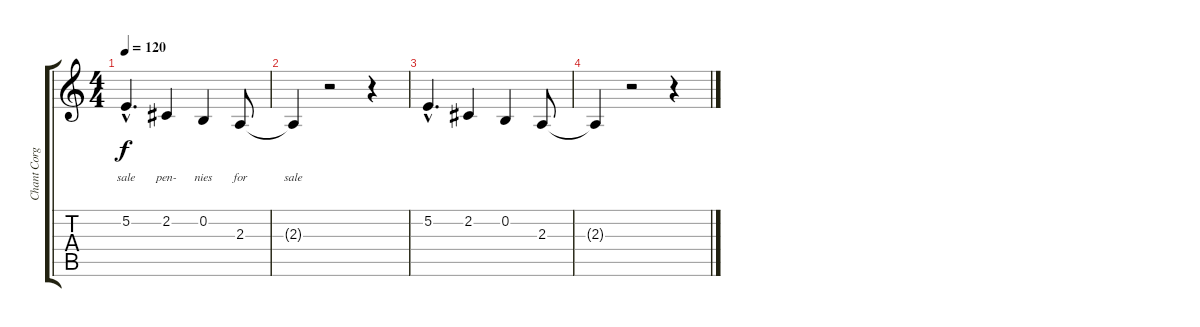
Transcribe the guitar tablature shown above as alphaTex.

\track ("Chant Corgan" "Chant Corg") {instrument drawbarorgan}
\staff {score tabs}
\tuning (E4 B3 G3 D3 A2 E2) {hide}
\ts (4 4)
\tempo 120
\clef g2
\ks c
5.2{hac}.4{d lyrics (0 "") lyrics (1 "") lyrics (2 "sale") lyrics (3 "") lyrics (4 "") dy f} 2.2.4{lyrics (0 "") lyrics (1 "") lyrics (2 "pen-") lyrics (3 "") lyrics (4 "")} 0.2.4{lyrics (0 "") lyrics (1 "") lyrics (2 "nies") lyrics (3 "") lyrics (4 "")} 2.3.8{lyrics (0 "") lyrics (1 "") lyrics (2 "for") lyrics (3 "") lyrics (4 "")} |
2.3{t}.4{lyrics (0 "") lyrics (1 "") lyrics (2 "sale") lyrics (3 "") lyrics (4 "")} r.2 r.4 |
5.2{hac}.4{d} 2.2.4 0.2.4 2.3.8 |
2.3{t}.4 r.2 r.4
